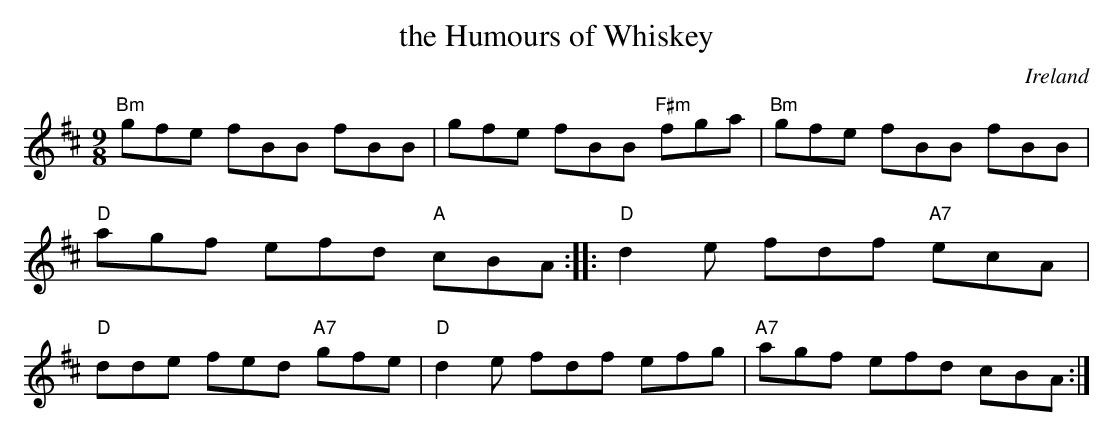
X:1
T:the Humours of Whiskey
M:9/8
O:Ireland
K:B minor
"Bm"gfe fBB fBB|gfe fBB "F#m"fga|\
"Bm"gfe fBB fBB|"D"agf efd "A"cBA::\
"D"d2e fdf "A7"ecA|"D"dde fed "A7"gfe|\
"D"d2e fdf efg|"A7"agf efd cBA:|
